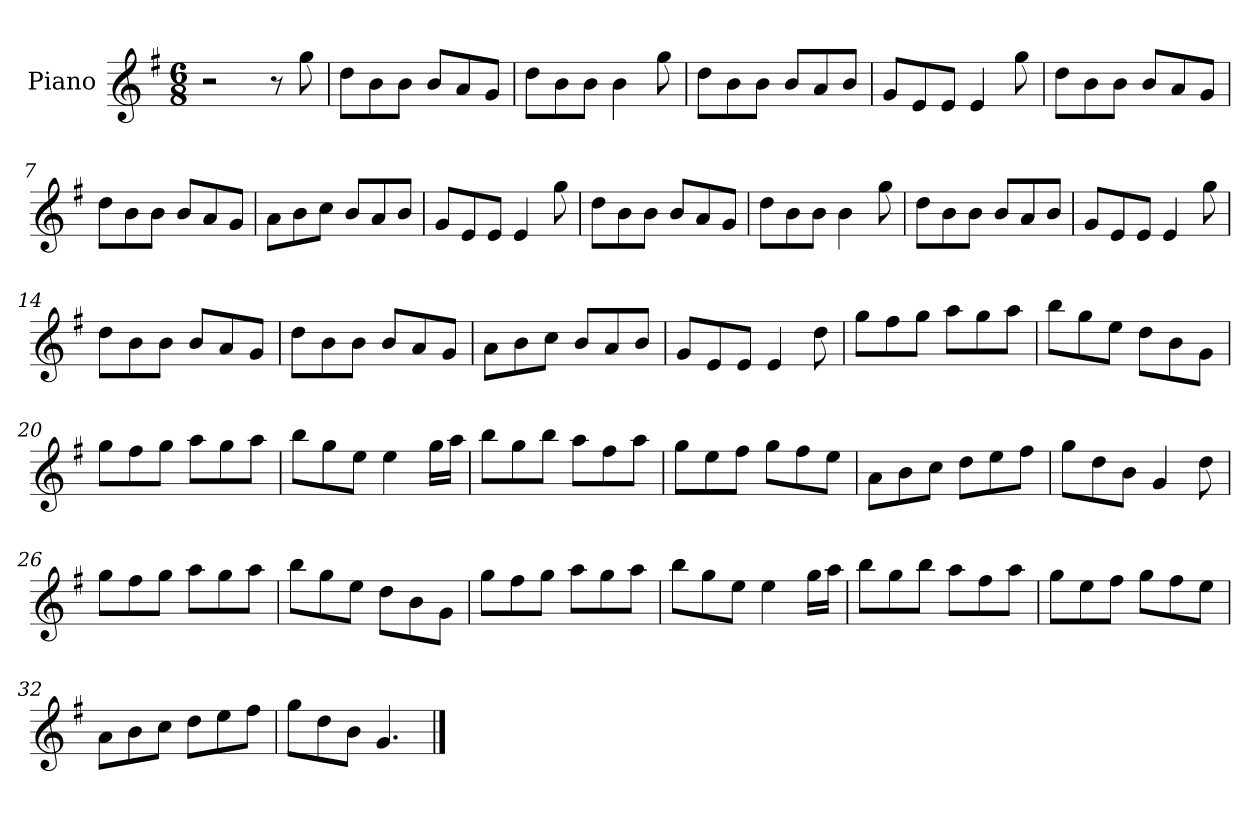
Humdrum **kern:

**kern
*part1
*staff1
*I"Piano
*I'Pno
*clefG2
*k[f#]
*M6/8
=1
2r
8r
8gg\
=2
8dd\L
8b\
8b\J
8b/L
8a/
8g/J
=3
8dd\L
8b\
8b\J
4b\
8gg\
=4
8dd\L
8b\
8b\J
8b/L
8a/
8b/J
=5
8g/L
8e/
8e/J
4e/
8gg\
=6
8dd\L
8b\
8b\J
8b/L
8a/
8g/J
=7
8dd\L
8b\
8b\J
8b/L
8a/
8g/J
=8
8a\L
8b\
8cc\J
8b/L
8a/
8b/J
=9
8g/L
8e/
8e/J
4e/
8gg\
=10
8dd\L
8b\
8b\J
8b/L
8a/
8g/J
=11
8dd\L
8b\
8b\J
4b\
8gg\
=12
8dd\L
8b\
8b\J
8b/L
8a/
8b/J
=13
8g/L
8e/
8e/J
4e/
8gg\
=14
8dd\L
8b\
8b\J
8b/L
8a/
8g/J
=15
8dd\L
8b\
8b\J
8b/L
8a/
8g/J
=16
8a\L
8b\
8cc\J
8b/L
8a/
8b/J
=17
8g/L
8e/
8e/J
4e/
8dd\
=18
8gg\L
8ff#\
8gg\J
8aa\L
8gg\
8aa\J
=19
8bb\L
8gg\
8ee\J
8dd\L
8b\
8g\J
=20
8gg\L
8ff#\
8gg\J
8aa\L
8gg\
8aa\J
=21
8bb\L
8gg\
8ee\J
4ee\
16gg\LL
16aa\JJ
=22
8bb\L
8gg\
8bb\J
8aa\L
8ff#\
8aa\J
=23
8gg\L
8ee\
8ff#\J
8gg\L
8ff#\
8ee\J
=24
8a\L
8b\
8cc\J
8dd\L
8ee\
8ff#\J
=25
8gg\L
8dd\
8b\J
4g/
8dd\
=26
8gg\L
8ff#\
8gg\J
8aa\L
8gg\
8aa\J
=27
8bb\L
8gg\
8ee\J
8dd\L
8b\
8g\J
=28
8gg\L
8ff#\
8gg\J
8aa\L
8gg\
8aa\J
=29
8bb\L
8gg\
8ee\J
4ee\
16gg\LL
16aa\JJ
=30
8bb\L
8gg\
8bb\J
8aa\L
8ff#\
8aa\J
=31
8gg\L
8ee\
8ff#\J
8gg\L
8ff#\
8ee\J
=32
8a\L
8b\
8cc\J
8dd\L
8ee\
8ff#\J
=33
8gg\L
8dd\
8b\J
4.g/
==
*-
